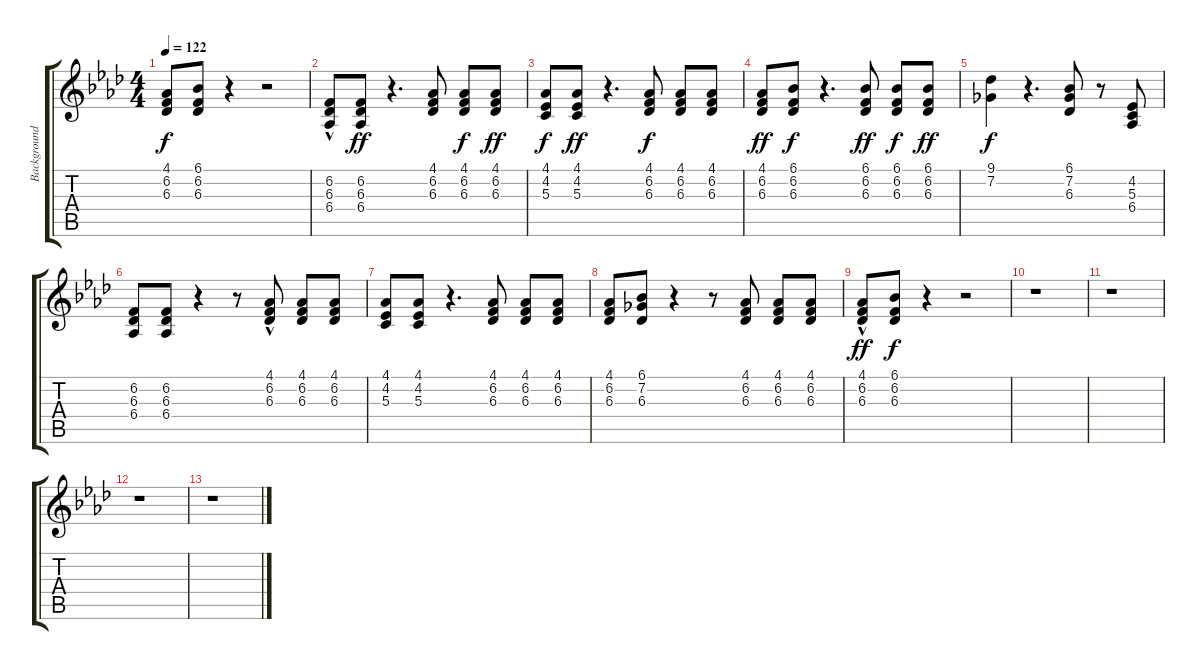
\track ("Background Vocals" "Background") {instrument voiceoohs}
\staff {score tabs}
\tuning (E4 B3 G3 D3 A2 E2) {hide}
\ts (4 4)
\tempo 122
\clef g2
\ks ab
(4.1 6.2 6.3).8{dy f} (6.1 6.2 6.3).8 r.4 r.2 |
(6.2 6.3{hac} 6.4).8 (6.2 6.3 6.4).8{dy ff} r.4{d} (4.1 6.2 6.3).8 (4.1 6.2 6.3).8{dy f} (4.1 6.2 6.3).8{dy ff} |
(4.1 4.2 5.3).8{dy f} (4.1 4.2 5.3).8{dy ff} r.4{d} (4.1 6.2 6.3).8{dy f} (4.1 6.2 6.3).8 (4.1 6.2 6.3).8 |
(4.1 6.2 6.3).8{dy ff} (6.1 6.2 6.3).8{dy f} r.4{d} (6.1 6.2 6.3).8{dy ff} (6.1 6.2 6.3).8{dy f} (6.1 6.2 6.3).8{dy ff} |
(9.1 7.2).4{dy f} r.4{d} (6.1 7.2 6.3).8 r.8 (4.2 5.3 6.4).8 |
(6.2 6.3 6.4).8 (6.2 6.3 6.4).8 r.4 r.8 (4.1{hac} 6.2 6.3{hac}).8 (4.1 6.2 6.3).8 (4.1 6.2 6.3).8 |
(4.1 4.2 5.3).8 (4.1 4.2 5.3).8 r.4{d} (4.1 6.2 6.3).8 (4.1 6.2 6.3).8 (4.1 6.2 6.3).8 |
(4.1 6.2 6.3).8 (6.1 7.2 6.3).8 r.4 r.8 (4.1 6.2 6.3).8 (4.1 6.2 6.3).8 (4.1 6.2 6.3).8 |
(4.1 6.2 6.3{hac}).8{dy ff} (6.1 6.2 6.3).8{dy f} r.4 r.2 |
r.1 |
r.1 |
r.1 |
r.1
